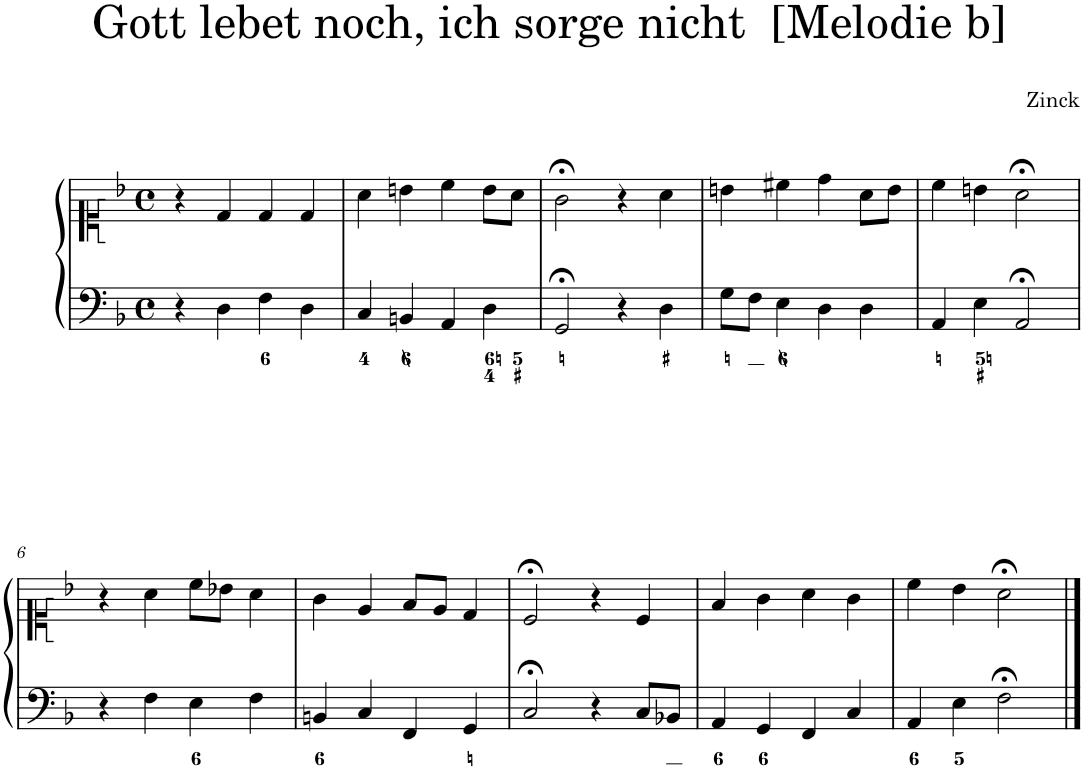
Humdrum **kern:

**kern	**kern
*part1	*part1
*staff2	*staff1
*I"Piano	*
*I'Pno.	*
*clefF4	*clefC1
*k[b-]	*k[b-]
*M4/4	*M4/4
*met(c)	*met(c)
=1	=1
4r	4r
4D\	4d/
4F\	4d/
4D\	4d/
=2	=2
4C/	4a\
4BBn/	4bn\
4AA/	4cc\
4D\	8b\L
.	8a\J
=3	=3
2GG;</	2g;<\
4r	4r
4D\	4a\
=4	=4
8G\L	4bn\
8F\J	.
4E\	4cc#X\
4D\	4dd\
4D\	8a\L
.	8b\J
=5	=5
4AA/	4cc\
4E\	4bn\
2AA;</	2a;<\
!!LO:LB:g=z
=6	=6
4r	4r
4F\	4a\
4E\	8cc\L
.	8b-X\J
4F\	4a\
=7	=7
4BBn/	4g\
4C/	4e/
4FF/	8f/L
.	8e/J
4GG/	4d/
=8	=8
2C;</	2c;</
4r	4r
8C/L	4c/
8BB-X/J	.
=9	=9
4AA/	4f/
4GG/	4g\
4FF/	4a\
4C/	4g\
=10	=10
4AA/	4cc\
4E\	4b-\
2F;<\	2a;<\
==	==
*-	*-
